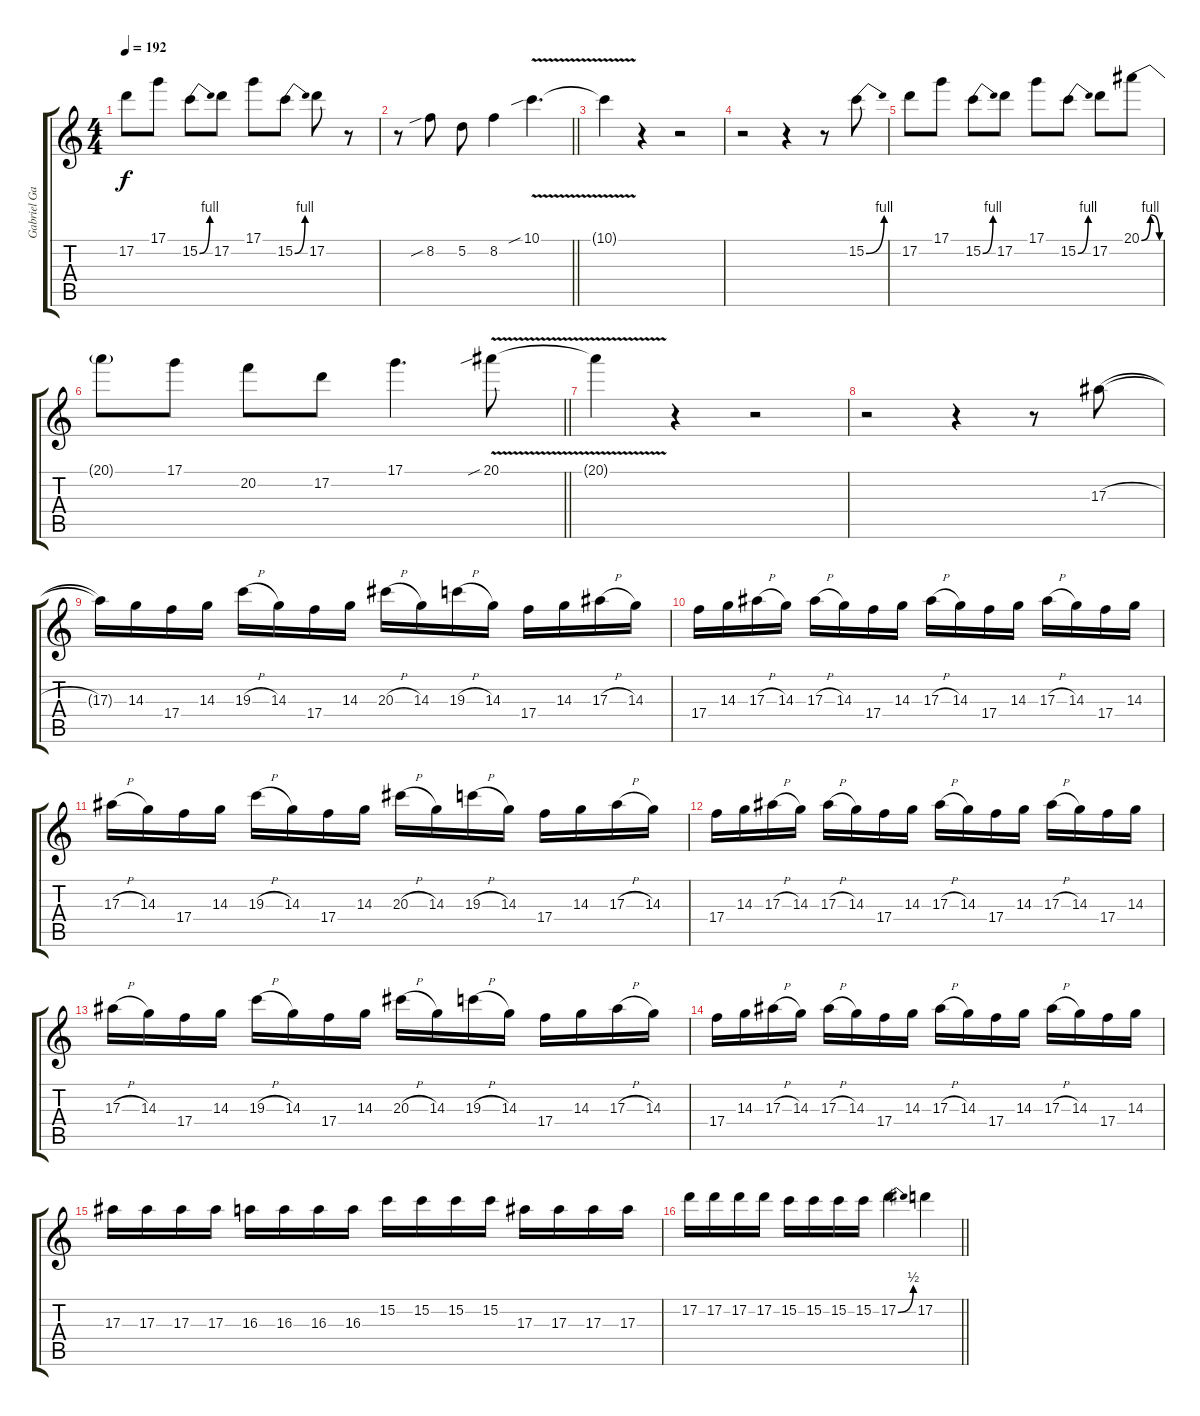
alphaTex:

\track ("Gabriel Garcia Solo I" "Gabriel Ga") {instrument distortionguitar}
\staff {score tabs}
\tuning (D4 A3 F3 C3 G2 D2) {hide}
\ts (4 4)
\tempo 192
\clef g2
\ks c
17.2.8{dy f} 17.1.8 15.2{be (bend 0 0 60 4)}.8 17.2.8 17.1.8 15.2{be (bend 0 0 60 4)}.8 17.2.8 r.8 |
\barLineRight lightlight
r.8 8.2{sib}.8 5.2.8 8.2.4 10.1{v sib}.4{d} |
10.1{t}.4 r.4 r.2 |
r.2 r.4 r.8 15.2{be (bend 0 0 60 4)}.8 |
17.2.8 17.1.8 15.2{be (bend 0 0 60 4)}.8 17.2.8 17.1.8 15.2{be (bend 0 0 60 4)}.8 17.2.8 20.1{be (bendrelease 0 0 25 4 35 4 60 0)}.8 |
\barLineRight lightlight
20.1{t}.8 17.1.8 20.2.8 17.2.8 17.1.4{d} 20.1{v sib}.8 |
20.1{v t}.4 r.4 r.2 |
r.2 r.4 r.8 17.3{h}.8{volume 16} |
17.3{t}.16 14.3.16 17.4.16 14.3.16 19.3{h}.16 14.3.16 17.4.16 14.3.16 20.3{h}.16 14.3.16 19.3{h}.16 14.3.16 17.4.16 14.3.16 17.3{h}.16 14.3.16 |
17.4.16 14.3.16 17.3{h}.16 14.3.16 17.3{h}.16 14.3.16 17.4.16 14.3.16 17.3{h}.16 14.3.16 17.4.16 14.3.16 17.3{h}.16 14.3.16 17.4.16 14.3.16 |
17.3{h}.16 14.3.16 17.4.16 14.3.16 19.3{h}.16 14.3.16 17.4.16 14.3.16 20.3{h}.16 14.3.16 19.3{h}.16 14.3.16 17.4.16 14.3.16 17.3{h}.16 14.3.16 |
17.4.16 14.3.16 17.3{h}.16 14.3.16 17.3{h}.16 14.3.16 17.4.16 14.3.16 17.3{h}.16 14.3.16 17.4.16 14.3.16 17.3{h}.16 14.3.16 17.4.16 14.3.16 |
17.3{h}.16 14.3.16 17.4.16 14.3.16 19.3{h}.16 14.3.16 17.4.16 14.3.16 20.3{h}.16 14.3.16 19.3{h}.16 14.3.16 17.4.16 14.3.16 17.3{h}.16 14.3.16 |
17.4.16 14.3.16 17.3{h}.16 14.3.16 17.3{h}.16 14.3.16 17.4.16 14.3.16 17.3{h}.16 14.3.16 17.4.16 14.3.16 17.3{h}.16 14.3.16 17.4.16 14.3.16 |
17.3.16 17.3.16 17.3.16 17.3.16 16.3.16 16.3.16 16.3.16 16.3.16 15.2.16 15.2.16 15.2.16 15.2.16 17.3.16 17.3.16 17.3.16 17.3.16 |
\barLineRight lightlight
17.2.16 17.2.16 17.2.16 17.2.16 15.2.16 15.2.16 15.2.16 15.2.16 17.2{be (bend 0 0 60 2)}.4 17.2.4
